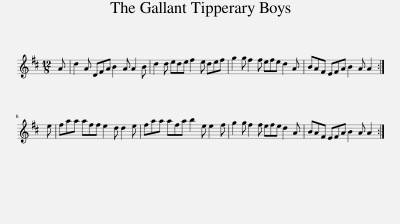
X:1
L:1/8
M:12/8
I:linebreak $
K:D
V:1 treble
V:1
 A | d2 A DFA B2 A A2 B | d2 d ede f2 e def | g2 g f2 f efe d2 A | BAF EFA B2 A A2 :|$ %5
 e | faa aff e2 d d2 e | faa afa b2 e e2 f | g2 g f2 f efe d2 A | BAF EFA B2 A A2 :| %10
